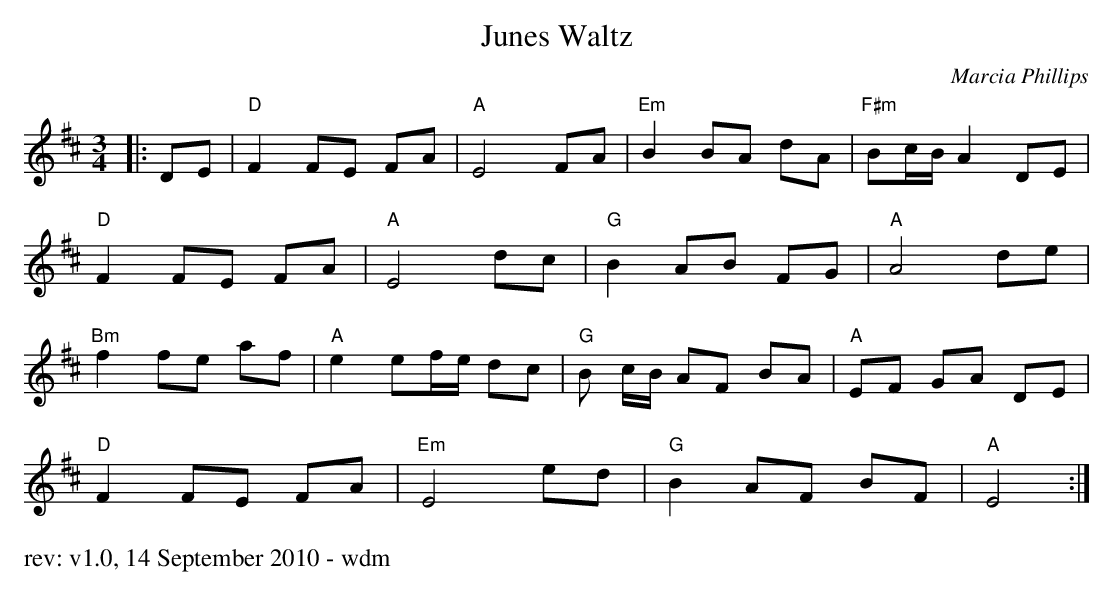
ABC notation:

X:1
T: Junes Waltz
C: Marcia Phillips
M: 3/4
K: Dmaj
|:DE |\
"D"F2 FE FA | "A"E4 FA | "Em"B2 BA dA | "F#m"Bc/B/ A2 DE |
"D"F2 FE FA | "A"E4 dc |"G"B2 AB FG | "A"A4 de |
"Bm"f2 fe af | "A"e2 ef/e/ dc | "G"B c/B/ AF BA |"A"EF GA DE |
"D"F2 FE FA | "Em"E4 ed | "G"B2 AF BF | "A"E4 :|
